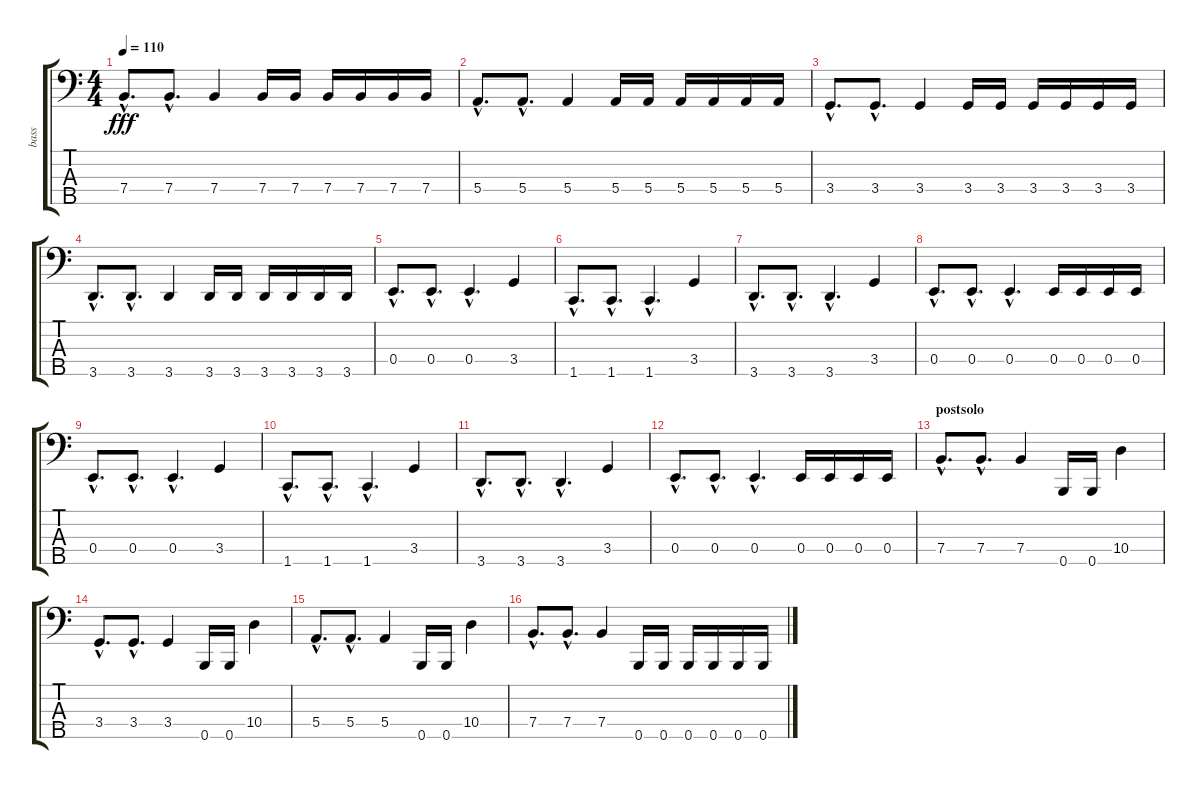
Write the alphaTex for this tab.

\track ("bass" "bass") {instrument electricbassfinger}
\staff {score tabs}
\tuning (G2 D2 A1 E1 B0) {hide}
\ts (4 4)
\tempo 110
\clef f4
\ks c
7.4{hac}.8{d dy fff} 7.4{hac}.8{d} 7.4.4 7.4.16 7.4.16 7.4.16 7.4.16 7.4.16 7.4.16 |
5.4{hac}.8{d} 5.4{hac}.8{d} 5.4.4 5.4.16 5.4.16 5.4.16 5.4.16 5.4.16 5.4.16 |
3.4{hac}.8{d} 3.4{hac}.8{d} 3.4.4 3.4.16 3.4.16 3.4.16 3.4.16 3.4.16 3.4.16 |
3.5{hac}.8{d} 3.5{hac}.8{d} 3.5.4 3.5.16 3.5.16 3.5.16 3.5.16 3.5.16 3.5.16 |
0.4{hac}.8{d} 0.4{hac}.8{d} 0.4{hac}.4{d} 3.4.4 |
1.5{hac}.8{d} 1.5{hac}.8{d} 1.5{hac}.4{d} 3.4.4 |
3.5{hac}.8{d} 3.5{hac}.8{d} 3.5{hac}.4{d} 3.4.4 |
0.4{hac}.8{d} 0.4{hac}.8{d} 0.4{hac}.4{d} 0.4.16 0.4.16 0.4.16 0.4.16 |
0.4{hac}.8{d} 0.4{hac}.8{d} 0.4{hac}.4{d} 3.4.4 |
1.5{hac}.8{d} 1.5{hac}.8{d} 1.5{hac}.4{d} 3.4.4 |
3.5{hac}.8{d} 3.5{hac}.8{d} 3.5{hac}.4{d} 3.4.4 |
0.4{hac}.8{d} 0.4{hac}.8{d} 0.4{hac}.4{d} 0.4.16 0.4.16 0.4.16 0.4.16 |
\section ("" "postsolo")
7.4{hac}.8{d} 7.4{hac}.8{d} 7.4.4 0.5.16 0.5.16 10.4.4 |
3.4{hac}.8{d} 3.4{hac}.8{d} 3.4.4 0.5.16 0.5.16 10.4.4 |
5.4{hac}.8{d} 5.4{hac}.8{d} 5.4.4 0.5.16 0.5.16 10.4.4 |
7.4{hac}.8{d} 7.4{hac}.8{d} 7.4.4 0.5.16 0.5.16 0.5.16 0.5.16 0.5.16 0.5.16
